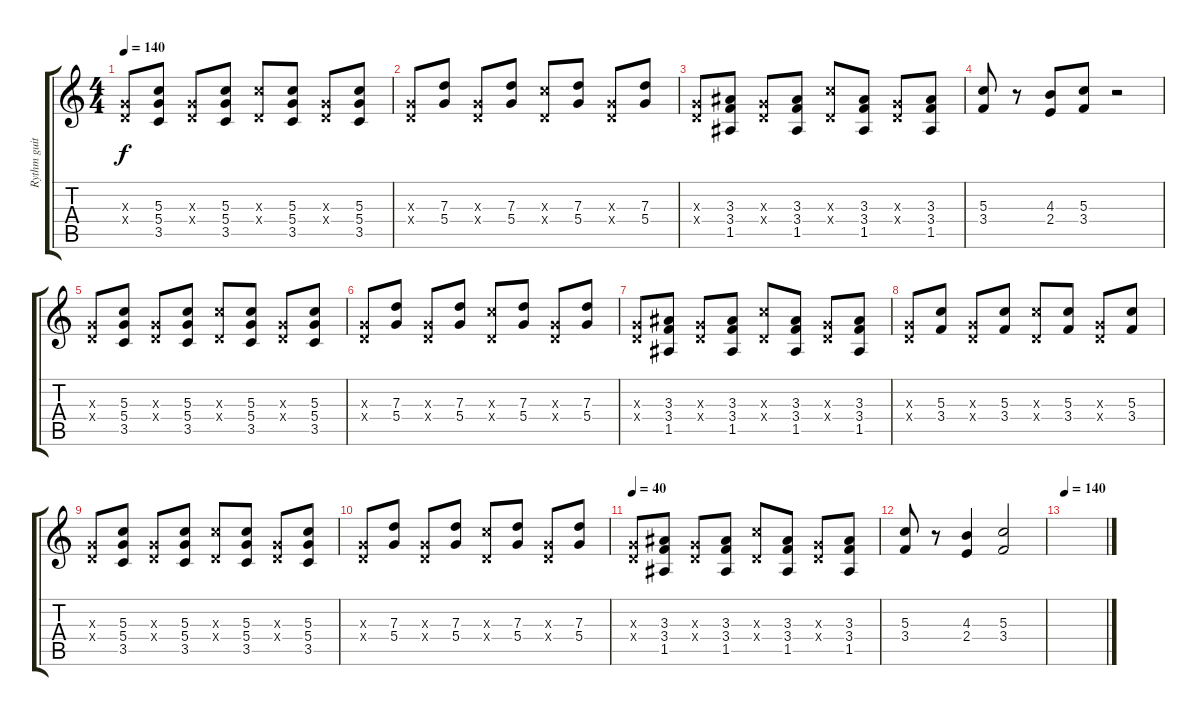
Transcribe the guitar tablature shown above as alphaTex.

\track ("Rythm guitar" "Rythm guit") {instrument acousticguitarsteel}
\staff {score tabs}
\tuning (E4 B3 G3 D3 A2 E2) {hide}
\ts (4 4)
\tempo 140
\clef g2
\ks c
(0.3{x} 0.4{x}).8{dy f} (5.3 5.4 3.5).8 (0.3{x} 0.4{x}).8 (5.3 5.4 3.5).8 (5.3{x} 0.4{x}).8 (5.3 5.4 3.5).8 (0.3{x} 0.4{x}).8 (5.3 5.4 3.5).8 |
(0.3{x} 0.4{x}).8 (7.3 5.4).8 (0.3{x} 0.4{x}).8 (7.3 5.4).8 (5.3{x} 0.4{x}).8 (7.3 5.4).8 (0.3{x} 0.4{x}).8 (7.3 5.4).8 |
(0.3{x} 0.4{x}).8 (3.3 3.4 1.5).8 (0.3{x} 0.4{x}).8 (3.3 3.4 1.5).8 (5.3{x} 0.4{x}).8 (3.3 3.4 1.5).8 (0.3{x} 0.4{x}).8 (3.3 3.4 1.5).8 |
(5.3 3.4).8 r.8 (4.3 2.4).8 (5.3 3.4).8 r.2 |
(0.3{x} 0.4{x}).8 (5.3 5.4 3.5).8 (0.3{x} 0.4{x}).8 (5.3 5.4 3.5).8 (5.3{x} 0.4{x}).8 (5.3 5.4 3.5).8 (0.3{x} 0.4{x}).8 (5.3 5.4 3.5).8 |
(0.3{x} 0.4{x}).8 (7.3 5.4).8 (0.3{x} 0.4{x}).8 (7.3 5.4).8 (5.3{x} 0.4{x}).8 (7.3 5.4).8 (0.3{x} 0.4{x}).8 (7.3 5.4).8 |
(0.3{x} 0.4{x}).8 (3.3 3.4 1.5).8 (0.3{x} 0.4{x}).8 (3.3 3.4 1.5).8 (5.3{x} 0.4{x}).8 (3.3 3.4 1.5).8 (0.3{x} 0.4{x}).8 (3.3 3.4 1.5).8 |
(0.3{x} 0.4{x}).8 (5.3 3.4).8 (0.3{x} 0.4{x}).8 (5.3 3.4).8 (5.3{x} 0.4{x}).8 (5.3 3.4).8 (0.3{x} 0.4{x}).8 (5.3 3.4).8 |
(0.3{x} 0.4{x}).8 (5.3 5.4 3.5).8 (0.3{x} 0.4{x}).8 (5.3 5.4 3.5).8 (5.3{x} 0.4{x}).8 (5.3 5.4 3.5).8 (0.3{x} 0.4{x}).8 (5.3 5.4 3.5).8 |
(0.3{x} 0.4{x}).8 (7.3 5.4).8 (0.3{x} 0.4{x}).8 (7.3 5.4).8 (5.3{x} 0.4{x}).8 (7.3 5.4).8 (0.3{x} 0.4{x}).8 (7.3 5.4).8 |
\tempo 40
(0.3{x} 0.4{x}).8 (3.3 3.4 1.5).8 (0.3{x} 0.4{x}).8 (3.3 3.4 1.5).8 (5.3{x} 0.4{x}).8 (3.3 3.4 1.5).8 (0.3{x} 0.4{x}).8 (3.3 3.4 1.5).8 |
(5.3 3.4).8 r.8 (4.3 2.4).4 (5.3 3.4).2 |
\tempo 140
